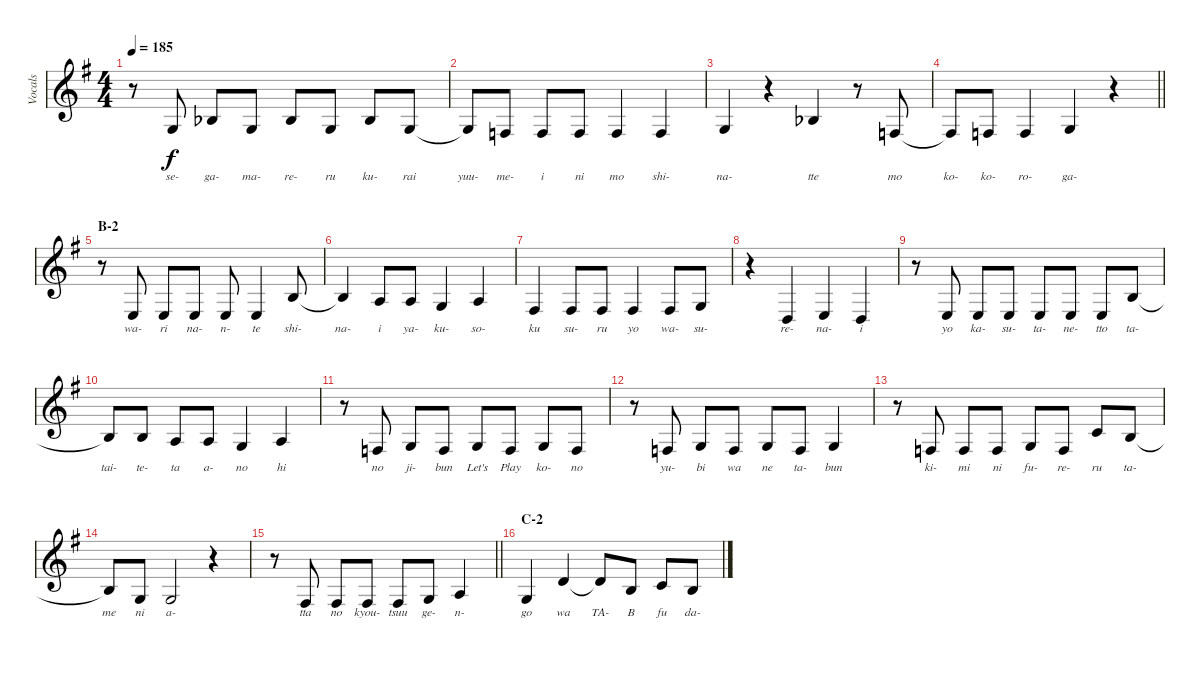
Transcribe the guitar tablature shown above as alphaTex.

\track ("Vocals" "Vocals") {instrument violin}
\staff {score}
\tuning (E4 B3 G3 D3 A2 E2) {hide}
\ts (4 4)
\tempo 185
\clef g2
\ks g
r.8{dy f} 0.3.8{lyrics (0 "se-") lyrics (1 "") lyrics (2 "") lyrics (3 "") lyrics (4 "")} 3.3{acc b}.8{lyrics (0 "ga-") lyrics (1 "") lyrics (2 "") lyrics (3 "") lyrics (4 "")} 0.3.8{lyrics (0 "ma-") lyrics (1 "") lyrics (2 "") lyrics (3 "") lyrics (4 "")} 3.3{acc b}.8{lyrics (0 "re-") lyrics (1 "") lyrics (2 "") lyrics (3 "") lyrics (4 "")} 0.3.8{lyrics (0 "ru") lyrics (1 "") lyrics (2 "") lyrics (3 "") lyrics (4 "")} 3.3{acc b}.8{lyrics (0 "ku-") lyrics (1 "") lyrics (2 "") lyrics (3 "") lyrics (4 "")} 0.3.8{lyrics (0 "rai") lyrics (1 "") lyrics (2 "") lyrics (3 "") lyrics (4 "")} |
0.3{t}.8{lyrics (0 "yuu-") lyrics (1 "") lyrics (2 "") lyrics (3 "") lyrics (4 "")} 3.4.8{lyrics (0 "me-") lyrics (1 "") lyrics (2 "") lyrics (3 "") lyrics (4 "")} 3.4.8{lyrics (0 "i") lyrics (1 "") lyrics (2 "") lyrics (3 "") lyrics (4 "")} 3.4.8{lyrics (0 "ni") lyrics (1 "") lyrics (2 "") lyrics (3 "") lyrics (4 "")} 3.4.4{lyrics (0 "mo") lyrics (1 "") lyrics (2 "") lyrics (3 "") lyrics (4 "")} 3.4.4{lyrics (0 "shi-") lyrics (1 "") lyrics (2 "") lyrics (3 "") lyrics (4 "")} |
0.3.4{lyrics (0 "na-") lyrics (1 "") lyrics (2 "") lyrics (3 "") lyrics (4 "")} r.4 3.3{acc b}.4{lyrics (0 "tte") lyrics (1 "") lyrics (2 "") lyrics (3 "") lyrics (4 "")} r.8 3.4.8{lyrics (0 "mo") lyrics (1 "") lyrics (2 "") lyrics (3 "") lyrics (4 "")} |
\barLineRight lightlight
3.4{t}.8{lyrics (0 "ko-") lyrics (1 "") lyrics (2 "") lyrics (3 "") lyrics (4 "")} 3.4.8{lyrics (0 "ko-") lyrics (1 "") lyrics (2 "") lyrics (3 "") lyrics (4 "")} 3.4.4{lyrics (0 "ro-") lyrics (1 "") lyrics (2 "") lyrics (3 "") lyrics (4 "")} 0.3.4{lyrics (0 "ga-") lyrics (1 "") lyrics (2 "") lyrics (3 "") lyrics (4 "")} r.4 |
\section ("" "B-2")
r.8 2.4.8{lyrics (0 "wa-") lyrics (1 "") lyrics (2 "") lyrics (3 "") lyrics (4 "")} 2.4.8{lyrics (0 "ri") lyrics (1 "") lyrics (2 "") lyrics (3 "") lyrics (4 "")} 2.4.8{lyrics (0 "na-") lyrics (1 "") lyrics (2 "") lyrics (3 "") lyrics (4 "")} 2.4.8{lyrics (0 "n-") lyrics (1 "") lyrics (2 "") lyrics (3 "") lyrics (4 "")} 2.4.4{lyrics (0 "te") lyrics (1 "") lyrics (2 "") lyrics (3 "") lyrics (4 "")} 0.2.8{lyrics (0 "shi-") lyrics (1 "") lyrics (2 "") lyrics (3 "") lyrics (4 "")} |
0.2{t}.4{lyrics (0 "na-") lyrics (1 "") lyrics (2 "") lyrics (3 "") lyrics (4 "")} 2.3.8{lyrics (0 "i") lyrics (1 "") lyrics (2 "") lyrics (3 "") lyrics (4 "")} 2.3.8{lyrics (0 "ya-") lyrics (1 "") lyrics (2 "") lyrics (3 "") lyrics (4 "")} 0.3.4{lyrics (0 "ku-") lyrics (1 "") lyrics (2 "") lyrics (3 "") lyrics (4 "")} 2.3.4{lyrics (0 "so-") lyrics (1 "") lyrics (2 "") lyrics (3 "") lyrics (4 "")} |
4.4.4{lyrics (0 "ku") lyrics (1 "") lyrics (2 "") lyrics (3 "") lyrics (4 "")} 4.4.8{lyrics (0 "su-") lyrics (1 "") lyrics (2 "") lyrics (3 "") lyrics (4 "")} 4.4.8{lyrics (0 "ru") lyrics (1 "") lyrics (2 "") lyrics (3 "") lyrics (4 "")} 4.4.4{lyrics (0 "yo") lyrics (1 "") lyrics (2 "") lyrics (3 "") lyrics (4 "")} 4.4.8{lyrics (0 "wa-") lyrics (1 "") lyrics (2 "") lyrics (3 "") lyrics (4 "")} 0.3.8{lyrics (0 "su-") lyrics (1 "") lyrics (2 "") lyrics (3 "") lyrics (4 "")} |
r.4 0.4.4{lyrics (0 "re-") lyrics (1 "") lyrics (2 "") lyrics (3 "") lyrics (4 "")} 2.4.4{lyrics (0 "na-") lyrics (1 "") lyrics (2 "") lyrics (3 "") lyrics (4 "")} 0.4.4{lyrics (0 "i") lyrics (1 "") lyrics (2 "") lyrics (3 "") lyrics (4 "")} |
r.8 2.4.8{lyrics (0 "yo") lyrics (1 "") lyrics (2 "") lyrics (3 "") lyrics (4 "")} 2.4.8{lyrics (0 "ka-") lyrics (1 "") lyrics (2 "") lyrics (3 "") lyrics (4 "")} 2.4.8{lyrics (0 "su-") lyrics (1 "") lyrics (2 "") lyrics (3 "") lyrics (4 "")} 2.4.8{lyrics (0 "ta-") lyrics (1 "") lyrics (2 "") lyrics (3 "") lyrics (4 "")} 2.4.8{lyrics (0 "ne-") lyrics (1 "") lyrics (2 "") lyrics (3 "") lyrics (4 "")} 2.4.8{lyrics (0 "tto") lyrics (1 "") lyrics (2 "") lyrics (3 "") lyrics (4 "")} 0.2.8{lyrics (0 "ta-") lyrics (1 "") lyrics (2 "") lyrics (3 "") lyrics (4 "")} |
0.2{t}.8{lyrics (0 "tai-") lyrics (1 "") lyrics (2 "") lyrics (3 "") lyrics (4 "")} 0.2.8{lyrics (0 "te-") lyrics (1 "") lyrics (2 "") lyrics (3 "") lyrics (4 "")} 2.3.8{lyrics (0 "ta") lyrics (1 "") lyrics (2 "") lyrics (3 "") lyrics (4 "")} 2.3.8{lyrics (0 "a-") lyrics (1 "") lyrics (2 "") lyrics (3 "") lyrics (4 "")} 0.3.4{lyrics (0 "no") lyrics (1 "") lyrics (2 "") lyrics (3 "") lyrics (4 "")} 2.3.4{lyrics (0 "hi") lyrics (1 "") lyrics (2 "") lyrics (3 "") lyrics (4 "")} |
r.8 3.4.8{lyrics (0 "no") lyrics (1 "") lyrics (2 "") lyrics (3 "") lyrics (4 "")} 0.3.8{lyrics (0 "ji-") lyrics (1 "") lyrics (2 "") lyrics (3 "") lyrics (4 "")} 3.4.8{lyrics (0 "bun") lyrics (1 "") lyrics (2 "") lyrics (3 "") lyrics (4 "")} 0.3.8{lyrics (0 "Let's") lyrics (1 "") lyrics (2 "") lyrics (3 "") lyrics (4 "")} 3.4.8{lyrics (0 "Play") lyrics (1 "") lyrics (2 "") lyrics (3 "") lyrics (4 "")} 0.3.8{lyrics (0 "ko-") lyrics (1 "") lyrics (2 "") lyrics (3 "") lyrics (4 "")} 3.4.8{lyrics (0 "no") lyrics (1 "") lyrics (2 "") lyrics (3 "") lyrics (4 "")} |
r.8 3.4.8{lyrics (0 "yu-") lyrics (1 "") lyrics (2 "") lyrics (3 "") lyrics (4 "")} 0.3.8{lyrics (0 "bi") lyrics (1 "") lyrics (2 "") lyrics (3 "") lyrics (4 "")} 3.4.8{lyrics (0 "wa") lyrics (1 "") lyrics (2 "") lyrics (3 "") lyrics (4 "")} 0.3.8{lyrics (0 "ne") lyrics (1 "") lyrics (2 "") lyrics (3 "") lyrics (4 "")} 3.4.8{lyrics (0 "ta-") lyrics (1 "") lyrics (2 "") lyrics (3 "") lyrics (4 "")} 0.3.4{lyrics (0 "bun") lyrics (1 "") lyrics (2 "") lyrics (3 "") lyrics (4 "")} |
r.8 3.4.8{lyrics (0 "ki-") lyrics (1 "") lyrics (2 "") lyrics (3 "") lyrics (4 "")} 3.4.8{lyrics (0 "mi") lyrics (1 "") lyrics (2 "") lyrics (3 "") lyrics (4 "")} 3.4.8{lyrics (0 "ni") lyrics (1 "") lyrics (2 "") lyrics (3 "") lyrics (4 "")} 0.3.8{lyrics (0 "fu-") lyrics (1 "") lyrics (2 "") lyrics (3 "") lyrics (4 "")} 3.4.8{lyrics (0 "re-") lyrics (1 "") lyrics (2 "") lyrics (3 "") lyrics (4 "")} 1.2.8{lyrics (0 "ru") lyrics (1 "") lyrics (2 "") lyrics (3 "") lyrics (4 "")} 0.2.8{lyrics (0 "ta-") lyrics (1 "") lyrics (2 "") lyrics (3 "") lyrics (4 "")} |
0.2{t}.8{lyrics (0 "me") lyrics (1 "") lyrics (2 "") lyrics (3 "") lyrics (4 "")} 0.3.8{lyrics (0 "ni") lyrics (1 "") lyrics (2 "") lyrics (3 "") lyrics (4 "")} 0.3.2{lyrics (0 "a-") lyrics (1 "") lyrics (2 "") lyrics (3 "") lyrics (4 "")} r.4 |
\barLineRight lightlight
r.8 4.4.8{lyrics (0 "tta") lyrics (1 "") lyrics (2 "") lyrics (3 "") lyrics (4 "")} 4.4.8{lyrics (0 "no") lyrics (1 "") lyrics (2 "") lyrics (3 "") lyrics (4 "")} 4.4.8{lyrics (0 "kyou-") lyrics (1 "") lyrics (2 "") lyrics (3 "") lyrics (4 "")} 4.4.8{lyrics (0 "tsuu") lyrics (1 "") lyrics (2 "") lyrics (3 "") lyrics (4 "")} 0.3.8{lyrics (0 "ge-") lyrics (1 "") lyrics (2 "") lyrics (3 "") lyrics (4 "")} 2.3.4{lyrics (0 "n-") lyrics (1 "") lyrics (2 "") lyrics (3 "") lyrics (4 "")} |
\section ("" "C-2")
0.3.4{lyrics (0 "go") lyrics (1 "") lyrics (2 "") lyrics (3 "") lyrics (4 "")} 3.2.4{lyrics (0 "wa") lyrics (1 "") lyrics (2 "") lyrics (3 "") lyrics (4 "")} 3.2{t}.8{lyrics (0 "TA-") lyrics (1 "") lyrics (2 "") lyrics (3 "") lyrics (4 "")} 0.2.8{lyrics (0 "B") lyrics (1 "") lyrics (2 "") lyrics (3 "") lyrics (4 "")} 1.2.8{lyrics (0 "fu") lyrics (1 "") lyrics (2 "") lyrics (3 "") lyrics (4 "")} 0.2.8{lyrics (0 "da-") lyrics (1 "") lyrics (2 "") lyrics (3 "") lyrics (4 "")}
